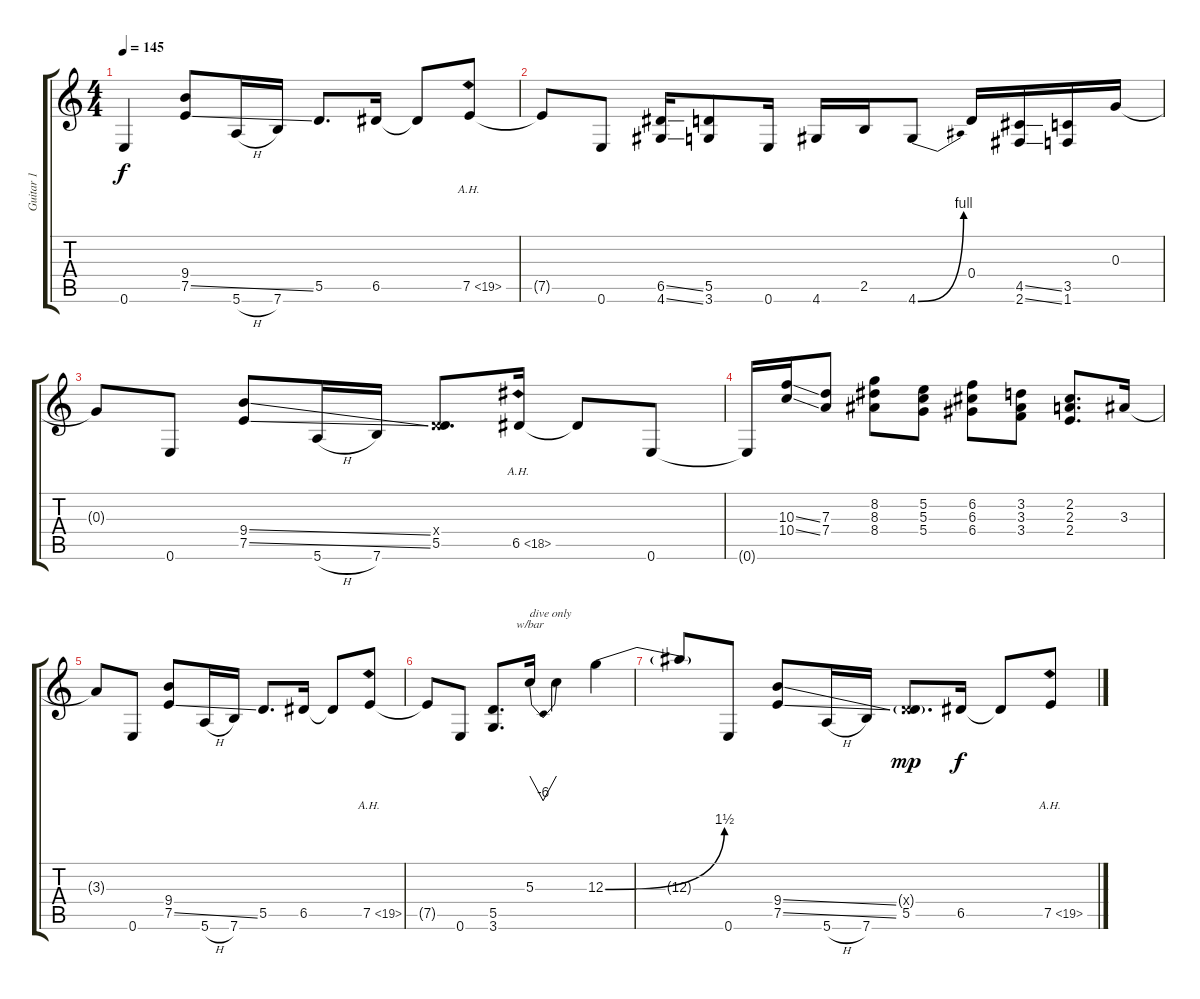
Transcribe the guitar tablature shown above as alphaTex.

\track ("Guitar 1" "Guitar 1") {instrument overdrivenguitar}
\staff {score tabs}
\tuning (E4 B3 G3 D3 A2 E2) {hide}
\ts (4 4)
\tempo 145
\clef g2
\ks c
0.6.4{dy f} (9.4 7.5{ss}).8 5.6{h}.16 7.6.16 5.5.8{d} 6.5.16 6.5{t}.8 7.5{ah 12}.8 |
7.5{t}.8 0.6.8 (6.5{ss} 4.6{ss}).16 (5.5 3.6).8 0.6.16 4.6.16 2.5.16 4.6{be (bend 0 0 60 4)}.8 0.4.16 (4.5{ss} 2.6{ss}).16 (3.5 1.6).16 0.3.16 |
0.3{t}.8 0.6.8 (9.4{ss} 7.5{ss}).8 5.6{h}.16 7.6.16 (0.4{x} 5.5).8{d} 6.5{ah 12}.16 6.5{t}.8 0.6.8 |
0.6{t}.16 (10.3{ss} 10.4{ss}).16 (7.3 7.4).8 (8.2 8.3 8.4).8 (5.2 5.3 5.4).8 (6.2 6.3 6.4).8 (3.2 3.3 3.4).8 (2.2 2.3 2.4).8{d} 3.3.16 |
3.3{t}.8 0.6.8 (9.4 7.5{ss}).8 5.6{h}.16 7.6.16 5.5.8{d} 6.5.16 6.5{t}.8 7.5{ah 12}.8 |
7.5{t}.8 0.6.8 (5.5 3.6).8{d} 5.3.16{tbe (dip default 0 0 30 -24 60 0) txt "dive only"} 5.3{t}.4 12.3{be (bend 0 0 60 6)}.4 |
12.3{t}.8 0.6.8 (9.4{ss} 7.5{ss}).8 5.6{h}.16 7.6.16 (0.4{g x} 5.5).8{d dy mp} 6.5.16{dy f} 6.5{t}.8 7.5{ah 12}.8
